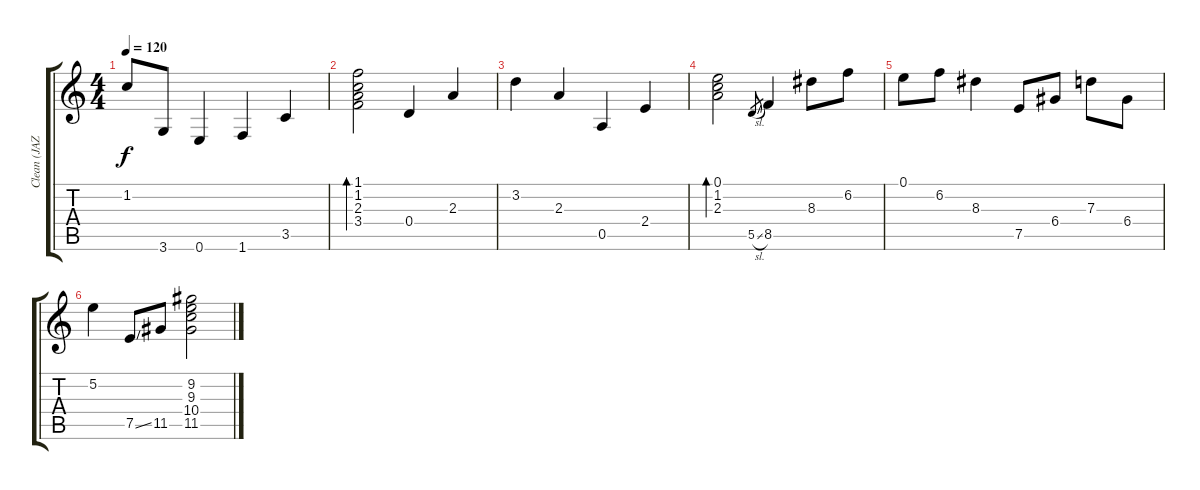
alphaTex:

\track ("Clean (JAZZ)" "Clean (JAZ") {instrument electricguitarjazz}
\staff {score tabs}
\tuning (E4 B3 G3 D3 A2 E2) {hide}
\ts (4 4)
\tempo 120
\clef g2
\ks c
1.2{t}.8{dy f} 3.6.8 0.6.4 1.6.4 3.5.4 |
(1.1 1.2 2.3 3.4).2{bd 240} 0.4.4 2.3.4 |
3.2.4 2.3.4 0.5.4 2.4.4 |
(0.1 1.2 2.3).2{bd 240} 5.5{sl}.8{gr} 8.5.4 8.3.8 6.2.8 |
0.1.8 6.2.8 8.3.4 7.5.8 6.4.8 7.3.8 6.4.8 |
5.2.4 7.5{ss}.8 11.5.8 (9.2 9.3 10.4 11.5).2
